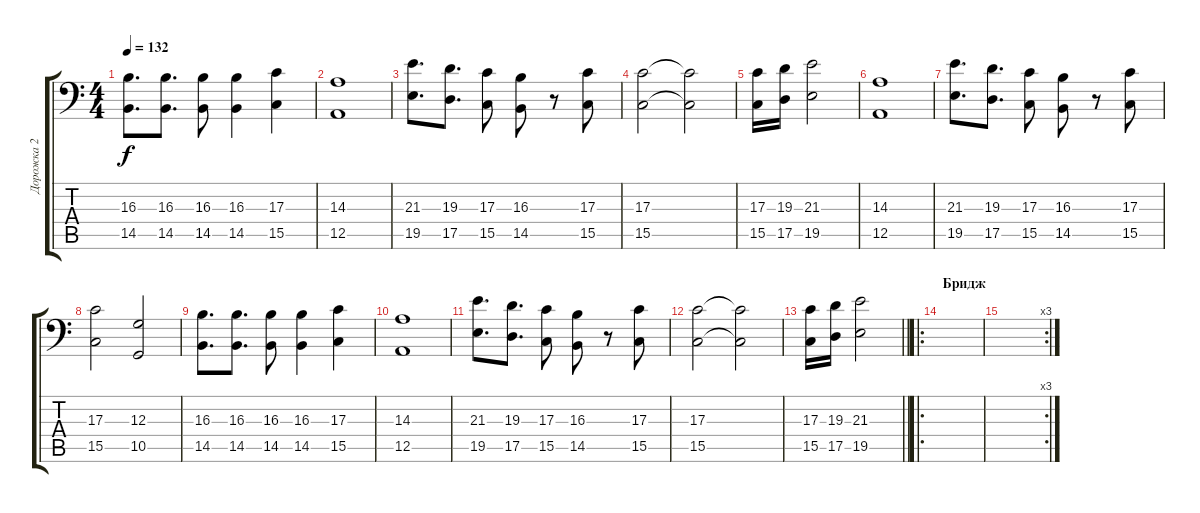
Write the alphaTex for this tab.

\track ("Дорожка 2" "Дорожка 2") {instrument trombone}
\staff {score tabs}
\tuning (E3 B2 G2 D2 A1 E1) {hide}
\ts (4 4)
\tempo 132
\clef f4
\ks c
(16.3 14.5).8{d dy f} (16.3 14.5).8{d} (16.3 14.5).8 (16.3 14.5).4 (17.3 15.5).4 |
(14.3 12.5).1 |
(21.3 19.5).8{d} (19.3 17.5).8{d} (17.3 15.5).8 (16.3 14.5).8 r.8 (17.3 15.5).8 |
(17.3 15.5).2 (17.3{t} 15.5{t}).2 |
(17.3 15.5).16 (19.3 17.5).16 (21.3 19.5).2 |
(14.3 12.5).1 |
(21.3 19.5).8{d} (19.3 17.5).8{d} (17.3 15.5).8 (16.3 14.5).8 r.8 (17.3 15.5).8 |
(17.3 15.5).2 (12.3 10.5).2 |
(16.3 14.5).8{d} (16.3 14.5).8{d} (16.3 14.5).8 (16.3 14.5).4 (17.3 15.5).4 |
(14.3 12.5).1 |
(21.3 19.5).8{d} (19.3 17.5).8{d} (17.3 15.5).8 (16.3 14.5).8 r.8 (17.3 15.5).8 |
(17.3 15.5).2 (17.3{t} 15.5{t}).2 |
\barLineRight lightlight
(17.3 15.5).16 (19.3 17.5).16 (21.3 19.5).2 |
\ro
\section ("" "Бридж")
|
\rc 3
